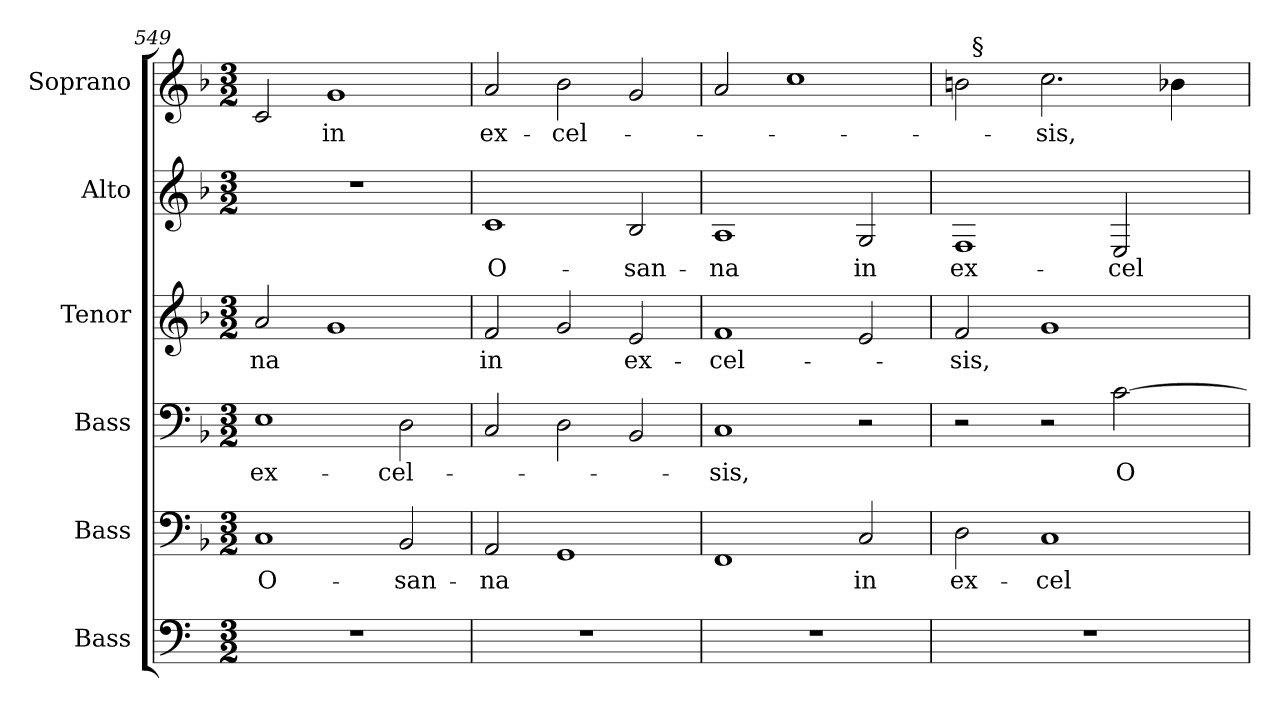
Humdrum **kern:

**kern	**kern	**text	**kern	**text	**kern	**text	**kern	**text	**kern	**text
*part6	*part5	*part5	*part4	*part4	*part3	*part3	*part2	*part2	*part1	*part1
*staff6	*staff5	*staff5	*staff4	*staff4	*staff3	*staff3	*staff2	*staff2	*staff1	*staff1
*I"Bass	*I"Bass	*	*I"Bass	*	*I"Tenor	*	*I"Alto	*	*I"Soprano	*
*I'B.	*I'B.	*	*I'B.	*	*I'T.	*	*I'A.	*	*I'S.	*
*clefF4	*clefF4	*	*clefF4	*	*clefG2	*	*clefG2	*	*clefG2	*
*	*	*	*	*	*ITrd7c12	*	*ITrd7c12	*	*	*
*k[]	*k[b-]	*	*k[b-]	*	*k[b-]	*	*k[b-]	*	*k[b-]	*
*C:	*F:	*	*F:	*	*F:	*	*F:	*	*F:	*
*M3/2	*M3/2	*	*M3/2	*	*M3/2	*	*M3/2	*	*M3/2	*
=549	=549	=549	=549	=549	=549	=549	=549	=549	=549	=549
!LO:N:vis=1	!	!	!	!	!	!	!	!	!	!
!	!	!LO:LY:b:color=#000000	!	!	!	!	!	!	!	!
!	!	!	!	!LO:LY:b:color=#000000	!	!	!	!	!	!
!	!	!	!	!	!	!LO:LY:b:color=#000000	!LO:N:vis=1	!	!	!
1.r	1Ci	O-	1Ei	ex-	2Ai/	-na	1.r	.	2ci/	.
!	!	!	!	!	!	!	!	!	!	!LO:LY:b:color=#000000
.	.	.	.	.	1Gi	.	.	.	1gi	in
!	!	!LO:LY:b:color=#000000	!	!	!	!	!	!	!	!
!	!	!	!	!LO:LY:b:color=#000000	!	!	!	!	!	!
.	2BB-i/	-san-	2Di\	-cel-	.	.	.	.	.	.
=550	=550	=550	=550	=550	=550	=550	=550	=550	=550	=550
!LO:N:vis=1	!	!	!	!	!	!	!	!	!	!
!	!	!LO:LY:b:color=#000000	!	!	!	!	!	!	!	!
!	!	!	!	!	!	!LO:LY:b:color=#000000	!	!	!	!
!	!	!	!	!	!	!	!	!LO:LY:b:color=#000000	!	!
!	!	!	!	!	!	!	!	!	!	!LO:LY:b:color=#000000
1.r	2AAi/	-na	2Ci/	.	2Fi/	in	1Ci	O-	2ai/	ex-
!	!	!	!	!	!	!	!	!	!	!LO:LY:b:color=#000000
.	1GGi	.	2Di\	.	2Gi/	.	.	.	2b-i\	-cel-
!	!	!	!	!	!	!LO:LY:b:color=#000000	!	!	!	!
!	!	!	!	!	!	!	!	!LO:LY:b:color=#000000	!	!
.	.	.	2BB-i/	.	2Ei/	ex-	2BB-i/	-san-	2gi/	.
=551	=551	=551	=551	=551	=551	=551	=551	=551	=551	=551
!LO:N:vis=1	!	!	!	!	!	!	!	!	!	!
!	!	!	!	!LO:LY:b:color=#000000	!	!	!	!	!	!
!	!	!	!	!	!	!LO:LY:b:color=#000000	!	!	!	!
!	!	!	!	!	!	!	!	!LO:LY:b:color=#000000	!	!
1.r	1FFi	.	1Ci	-sis,	1Fi	-cel-	1AAi	-na	2ai/	.
.	.	.	.	.	.	.	.	.	1cci	.
!	!	!LO:LY:b:color=#000000	!	!	!	!	!	!	!	!
!	!	!	!	!	!	!	!	!LO:LY:b:color=#000000	!	!
.	2Ci/	in	2r	.	2Ei/	.	2GGi/	in	.	.
=552	=552	=552	=552	=552	=552	=552	=552	=552	=552	=552
!LO:N:vis=1	!	!	!	!	!	!	!	!	!	!
!	!	!LO:LY:b:color=#000000	!	!	!	!	!	!	!	!
!	!	!	!	!	!	!LO:LY:b:color=#000000	!	!	!	!
!	!	!	!	!	!	!	!	!LO:LY:b:color=#000000	!	!
*	*	*	*	*	*	*	*	*	*^	*
1.r	2Di\	ex-	2r	.	2Fi/	-sis,	1FFi	ex-	2bi\	32ryy	.
.	.	.	.	.	.	.	.	.	.	256ryy	.
!	!	!	!	!	!	!	!	!	!	!LO:TX:a:t=§	!
.	.	.	.	.	.	.	.	.	.	1ryy	.
!	!	!LO:LY:b:color=#000000	!	!	!	!	!	!	!	!	!
!	!	!	!	!	!	!	!	!	!	!	!LO:LY:b:color=#000000
.	1Ci	-cel-	2r	.	1Gi	.	.	.	2.cci\	.	-sis,
!	!	!	!	!LO:LY:b:color=#000000	!	!	!	!	!	!	!
!	!	!	!	!	!	!	!	!LO:LY:b:color=#000000	!	!	!
.	.	.	[2ci\	O-	.	.	2EEi/	-cel-	.	.	.
.	.	.	.	.	.	.	.	.	.	4ryy	.
.	.	.	.	.	.	.	.	.	4b-i\	.	.
.	.	.	.	.	.	.	.	.	.	8ryy	.
.	.	.	.	.	.	.	.	.	.	16ryy	.
.	.	.	.	.	.	.	.	.	.	64..ryy	.
*	*	*	*	*	*	*	*	*	*v	*v	*
=	=	=	=	=	=	=	=	=	=	=
*-	*-	*-	*-	*-	*-	*-	*-	*-	*-	*-
